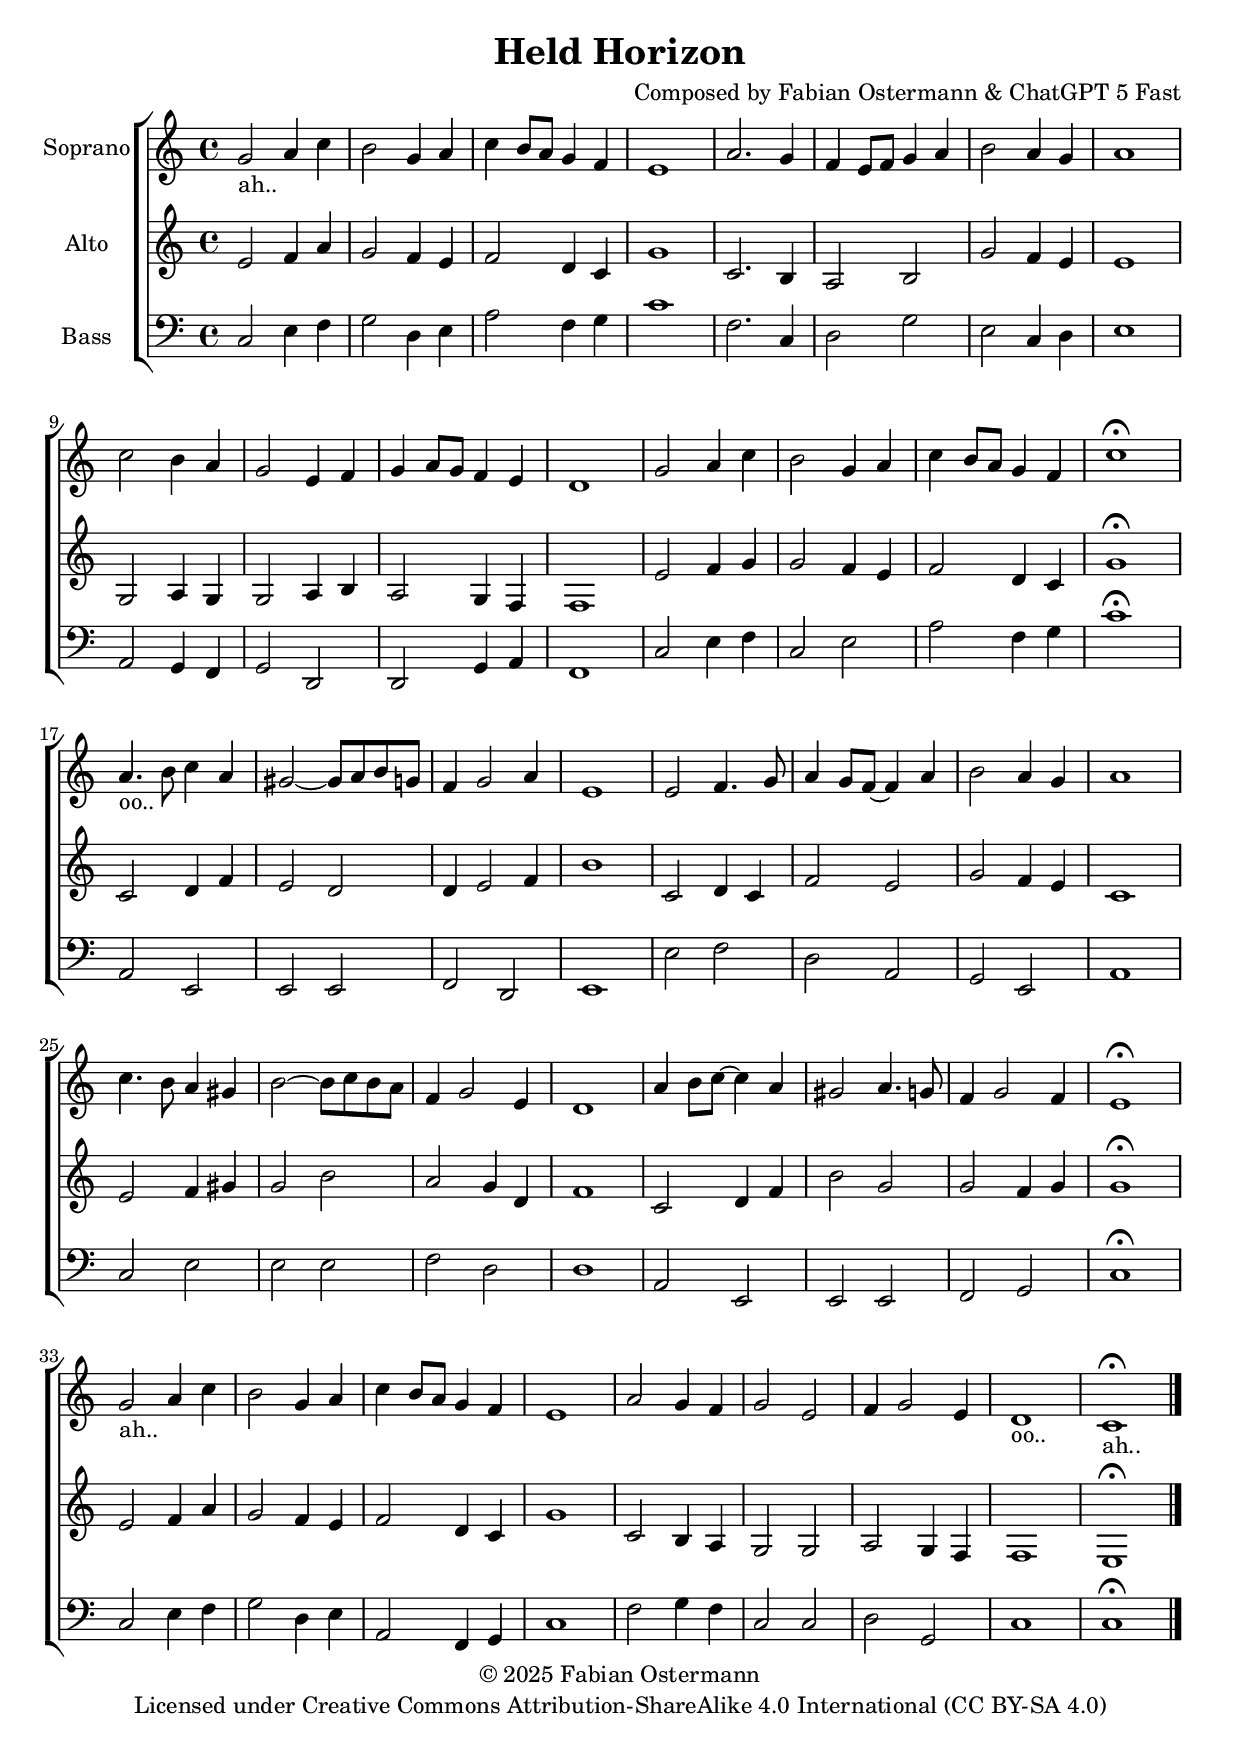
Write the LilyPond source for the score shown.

\version "2.24.2"

\header {
  title = "Held Horizon"
  composer = "Composed by Fabian Ostermann & ChatGPT 5 Fast"
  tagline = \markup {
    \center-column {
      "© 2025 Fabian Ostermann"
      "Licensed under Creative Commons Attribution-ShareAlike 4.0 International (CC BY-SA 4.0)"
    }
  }
}

%%%%%%%%%%%%%
% Section A %
%%%%%%%%%%%%%

sopranoA = {
  \relative c'' { g2_"ah.." a4 c | b2 g4 a | c4 b8 a g4 f | e1 | }
  \relative c'' { a2. g4 | f4 e8 f g4 a | b2 a4 g | a1 | }
  \relative c'' { c2 b4 a | g2 e4 f | g4 a8 g f4 e | d1 | }
  \relative c'' { g2 a4 c | b2 g4 a | c4 b8 a g4 f | c'1 \fermata | }
}

altoA = {
  \relative c' { e2 f4 a | g2 f4 e | f2 d4 c | g'1 | }
  \relative c' { c2. b4 | a2 b | g'2 f4 e | e1 | }
  \relative c' { g2 a4 g | g2 a4 b | a2 g4 f | f1 | }
  \relative c' { e2 f4 g | g2 f4 e | f2 d4 c | g'1 \fermata | }
}

bassA = {
  \relative c { c2 e4 f | g2 d4 e | a2 f4 g | c1 | }
  \relative c { f2. c4 | d2 g | e2 c4 d | e1 | }
  \relative c { a2 g4 f | g2 d | d2 g4 a | f1 | }
  \relative c { c2 e4 f | c2 e | a2 f4 g | c1 \fermata | }
}

%%%%%%%%%%%%%
% Section B %
%%%%%%%%%%%%%

sopranoB = {
  \relative c'' { a4._"oo.." b8 c4 a | gis2~ gis8 a b g | f4 g2 a4 | e1 | }
  \relative c'  { e2 f4. g8 | a4 g8 f~ f4 a | b2 a4 g | a1 | }
  \relative c'' { c4. b8 a4 gis | b2~ b8 c b a | f4 g2 e4 | d1 | }
  \relative c'' { a4 b8 c~ c4 a | gis2 a4. g8 | f4 g2 f4 | e1 \fermata | }
}

altoB = {
  \relative c' { c2 d4 f | e2 d | d4 e2 f4 | b1 | }
  \relative c' { c2 d4 c | f2 e | g2 f4 e | c1 | }
  \relative c' { e2 f4 gis | g2 b | a2 g4 d | f1 | }
  \relative c' { c2 d4 f | b2 g | g2 f4 g | g1 \fermata | }
}

bassB = {
  \relative c { a2 e | e2 e | f2 d | e1 | }
  \relative c { e2 f | d2 a | g2 e | a1 | }
  \relative c { c2 e | e2 e | f2 d | d1 | }
  \relative c { a2 e | e2 e | f2 g | c1 \fermata | }
}

%%%%%%%%%%%%%
% Section A′ %
%%%%%%%%%%%%%

sopranoAprime = {
  \relative c'' { g2_"ah.." a4 c | b2 g4 a | }
  \relative c'' { c4 b8 a g4 f | e1 | }
  \relative c'' { a2 g4 f | g2 e | }
  \relative c'  { f4 g2 e4 | d1_"oo.." | c1_"ah.." \fermata \bar "|." }
}

altoAprime = {
  \relative c' { e2 f4 a | g2 f4 e | }
  \relative c' { f2 d4 c | g'1 | }
  \relative c' { c2 b4 a | g2 g | }
  \relative c' { a2 g4 f | f1 | e1 \fermata }
}

bassAprime = {
  \relative c { c2 e4 f | g2 d4 e | }
  \relative c { a2 f4 g | c1 | }
  \relative c { f2 g4 f | c2 c | }
  \relative c { d2 g, | c1 | c1 \fermata }
}

%%%%%%%%%%%%
% Combined %
%%%%%%%%%%%%

\score {
  \new ChoirStaff <<
    \new Staff = "Soprano" \with { instrumentName = "Soprano" midiInstrument = "violin" }
      { \clef treble \sopranoA \sopranoB \sopranoAprime }
    \new Staff = "Alto" \with { instrumentName = "Alto" midiInstrument = "viola" }
      { \clef treble \altoA \altoB \altoAprime }
    \new Staff = "Bass" \with { instrumentName = "Bass" midiInstrument = "cello" }
      { \clef bass \bassA \bassB \bassAprime }
  >>
  \layout { }
  \midi { \tempo 4=85 }
}
